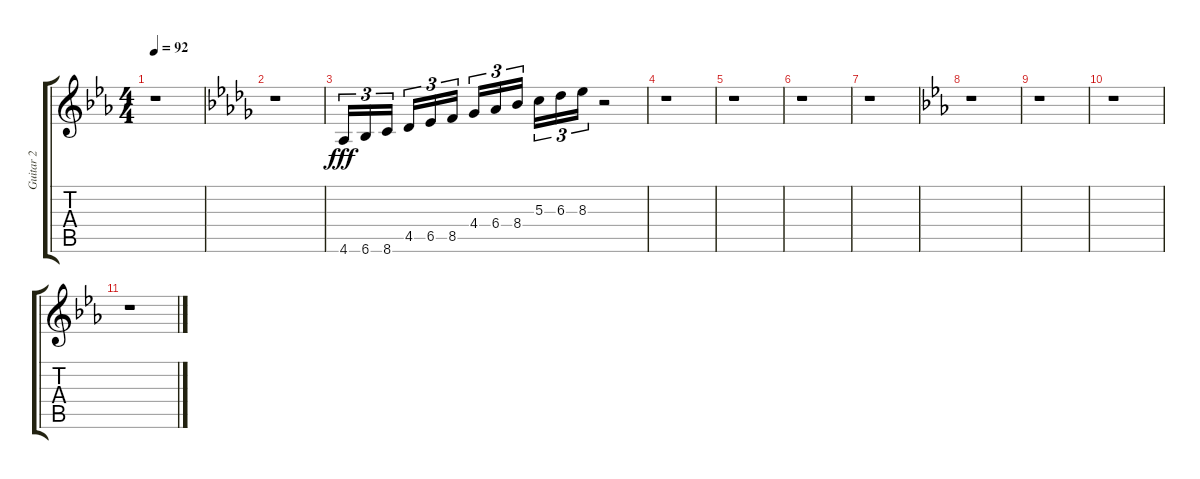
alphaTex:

\track ("Guitar 2" "Guitar 2") {instrument distortionguitar}
\staff {score tabs}
\tuning (E4 B3 G3 D3 A2 E2) {hide}
\ts (4 4)
\tempo 92
\clef g2
\ks eb
r.1{dy fff} |
\ks db
r.1 |
4.6.16{tu (3 2)} 6.6.16{tu (3 2)} 8.6.16{tu (3 2) beam splitsecondary} 4.5.16{tu (3 2)} 6.5.16{tu (3 2)} 8.5.16{tu (3 2)} 4.4.16{tu (3 2)} 6.4.16{tu (3 2)} 8.4.16{tu (3 2) beam splitsecondary} 5.3.16{tu (3 2)} 6.3.16{tu (3 2)} 8.3.16{tu (3 2)} r.2 |
r.1 |
r.1 |
r.1 |
r.1 |
\ks eb
r.1 |
r.1 |
r.1 |
r.1
